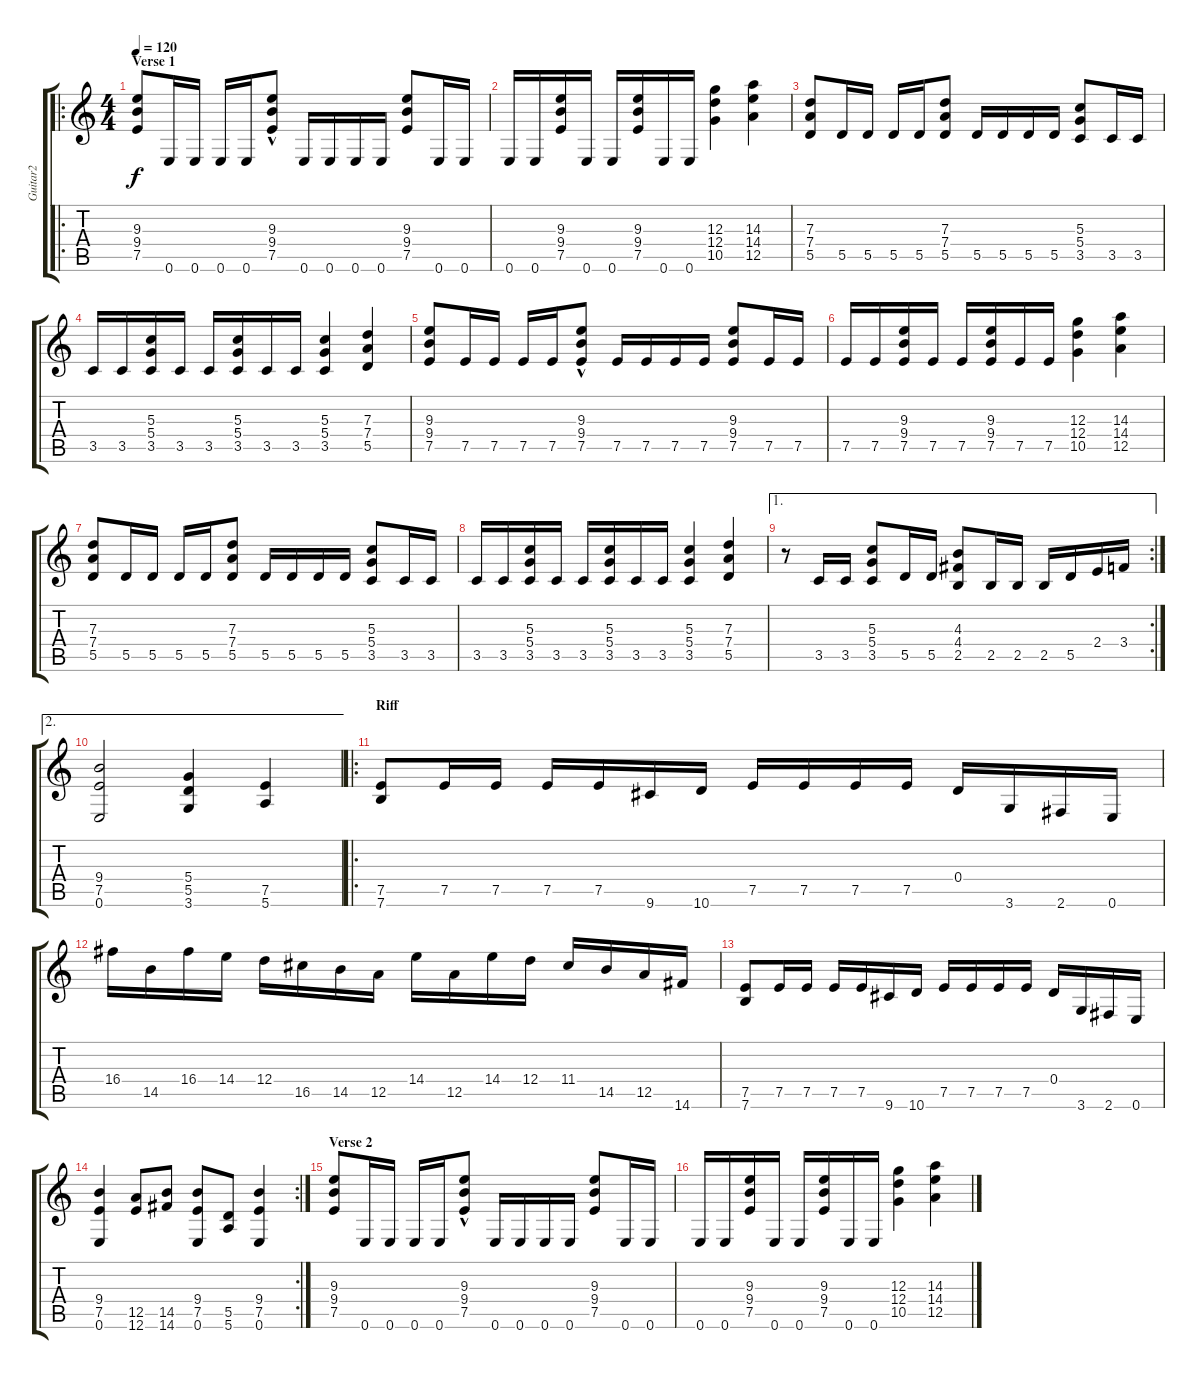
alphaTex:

\track ("Guitar2" "Guitar2") {instrument overdrivenguitar}
\staff {score tabs}
\tuning (E4 B3 G3 D3 A2 E2) {hide}
\ro
\ts (4 4)
\section ("" "Verse 1")
\tempo 120
\clef g2
\ks c
(9.3 9.4 7.5).8{dy f} 0.6.16 0.6.16 0.6.16 0.6.16 (9.3{hac} 9.4 7.5).8 0.6.16 0.6.16 0.6.16 0.6.16 (9.3 9.4 7.5).8 0.6.16 0.6.16 |
0.6.16 0.6.16 (9.3 9.4 7.5).16 0.6.16 0.6.16 (9.3 9.4 7.5).16 0.6.16 0.6.16 (12.3 12.4 10.5).4 (14.3 14.4 12.5).4 |
(7.3 7.4 5.5).8 5.5.16 5.5.16 5.5.16 5.5.16 (7.3 7.4 5.5).8 5.5.16 5.5.16 5.5.16 5.5.16 (5.3 5.4 3.5).8 3.5.16 3.5.16 |
3.5.16 3.5.16 (5.3 5.4 3.5).16 3.5.16 3.5.16 (5.3 5.4 3.5).16 3.5.16 3.5.16 (5.3 5.4 3.5).4 (7.3 7.4 5.5).4 |
(9.3 9.4 7.5).8 7.5.16 7.5.16 7.5.16 7.5.16 (9.3{hac} 9.4 7.5).8 7.5.16 7.5.16 7.5.16 7.5.16 (9.3 9.4 7.5).8 7.5.16 7.5.16 |
7.5.16 7.5.16 (9.3 9.4 7.5).16 7.5.16 7.5.16 (9.3 9.4 7.5).16 7.5.16 7.5.16 (12.3 12.4 10.5).4 (14.3 14.4 12.5).4 |
(7.3 7.4 5.5).8 5.5.16 5.5.16 5.5.16 5.5.16 (7.3 7.4 5.5).8 5.5.16 5.5.16 5.5.16 5.5.16 (5.3 5.4 3.5).8 3.5.16 3.5.16 |
3.5.16 3.5.16 (5.3 5.4 3.5).16 3.5.16 3.5.16 (5.3 5.4 3.5).16 3.5.16 3.5.16 (5.3 5.4 3.5).4 (7.3 7.4 5.5).4 |
\ae 1
\rc 2
r.8 3.5.16 3.5.16 (5.3 5.4 3.5).8 5.5.16 5.5.16 (4.3 4.4 2.5).8 2.5.16 2.5.16 2.5.16 5.5.16 2.4.16 3.4.16 |
\ae 2
(9.4 7.5 0.6).2 (5.4 5.5 3.6).4 (7.5 5.6).4 |
\ro
\section ("" "Riff")
(7.5 7.6).8 7.5.16 7.5.16 7.5.16 7.5.16 9.6.16 10.6.16 7.5.16 7.5.16 7.5.16 7.5.16 0.4.16 3.6.16 2.6.16 0.6.16 |
16.4.16 14.5.16 16.4.16 14.4.16 12.4.16 16.5.16 14.5.16 12.5.16 14.4.16 12.5.16 14.4.16 12.4.16 11.4.16 14.5.16 12.5.16 14.6.16 |
(7.5 7.6).8 7.5.16 7.5.16 7.5.16 7.5.16 9.6.16 10.6.16 7.5.16 7.5.16 7.5.16 7.5.16 0.4.16 3.6.16 2.6.16 0.6.16 |
\rc 2
(9.4 7.5 0.6).4 (12.5 12.6).8 (14.5 14.6).8 (9.4 7.5 0.6).8 (5.5 5.6).8 (9.4 7.5 0.6).4 |
\section ("" "Verse 2")
(9.3 9.4 7.5).8 0.6.16 0.6.16 0.6.16 0.6.16 (9.3{hac} 9.4 7.5).8 0.6.16 0.6.16 0.6.16 0.6.16 (9.3 9.4 7.5).8 0.6.16 0.6.16 |
0.6.16 0.6.16 (9.3 9.4 7.5).16 0.6.16 0.6.16 (9.3 9.4 7.5).16 0.6.16 0.6.16 (12.3 12.4 10.5).4 (14.3 14.4 12.5).4
